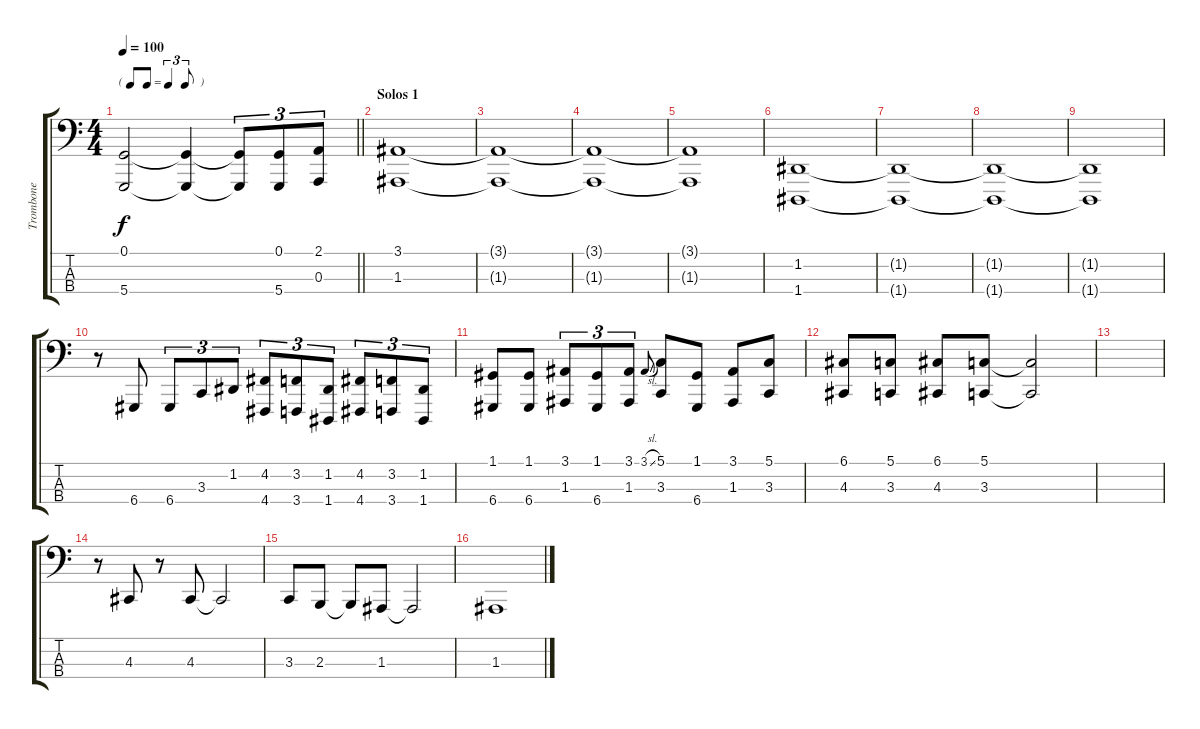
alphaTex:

\track ("Trombone" "Trombone") {instrument trombone}
\staff {score tabs}
\tuning (G2 D2 A1 D1) {hide}
\ts (4 4)
\tf triplet8th
\tempo 100
\clef f4
\barLineRight lightlight
\ks c
(0.1 5.4).2{dy f} (0.1{t} 5.4{t}).4 (0.1{t} 5.4{t}).8{tu (3 2)} (0.1 5.4).8{tu (3 2)} (2.1 0.3).8{tu (3 2)} |
\section ("" "Solos 1")
(3.1 1.3).1 |
(3.1{t} 1.3{t}).1 |
(3.1{t} 1.3{t}).1 |
(3.1{t} 1.3{t}).1 |
(1.2 1.4).1 |
(1.2{t} 1.4{t}).1 |
(1.2{t} 1.4{t}).1 |
(1.2{t} 1.4{t}).1 |
r.8{volume 16} 6.4.8 6.4.8{tu (3 2)} 3.3.8{tu (3 2)} 1.2.8{tu (3 2)} (4.2 4.4).8{tu (3 2)} (3.2 3.4).8{tu (3 2)} (1.2 1.4).8{tu (3 2)} (4.2 4.4).8{tu (3 2)} (3.2 3.4).8{tu (3 2)} (1.2 1.4).8{tu (3 2)} |
(1.1 6.4).8 (1.1 6.4).8 (3.1 1.3).8{tu (3 2)} (1.1 6.4).8{tu (3 2)} (3.1 1.3).8{tu (3 2)} 3.1{sl}.8{gr onbeat} (5.1 3.3).8 (1.1 6.4).8 (3.1 1.3).8 (5.1 3.3).8 |
(6.1 4.3).8 (5.1 3.3).8 (6.1 4.3).8 (5.1 3.3).8 (5.1{t} 3.3{t}).2 |
|
r.8 4.3.8 r.8 4.3.8 4.3{t}.2 |
3.3.8 2.3.8 2.3{t}.8 1.3.8 1.3{t}.2 |
1.3.1
